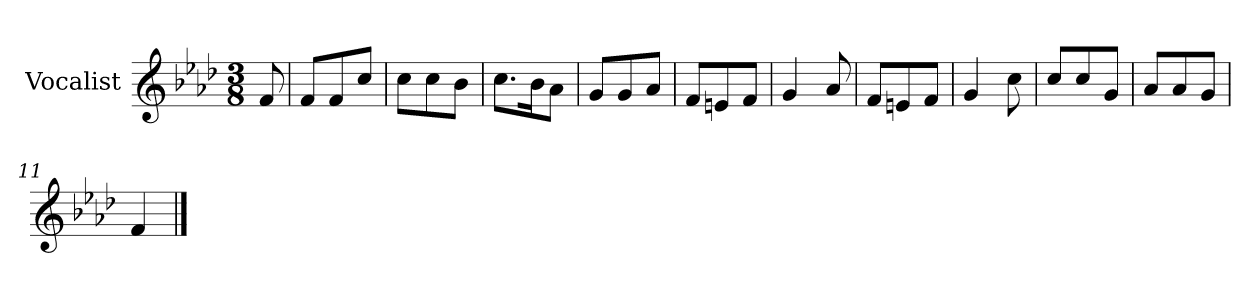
**kern
*part1
*staff1
*I"Vocalist
*k[b-e-a-d-]
*f:
*M3/8
=
8f
=1
8fL
8f
8ccJ
=2
8ccL
8cc
8b-J
=3
8.ccL
16b-K
8a-J
=4
8gL
8g
8a-J
=5
8fL
8en
8fJ
=6
4g
8a-
=7
8fL
8en
8fJ
=8
4g
8cc
=9
8ccL
8cc
8gJ
=10
8a-L
8a-
8gJ
=11
4f
==
*-
